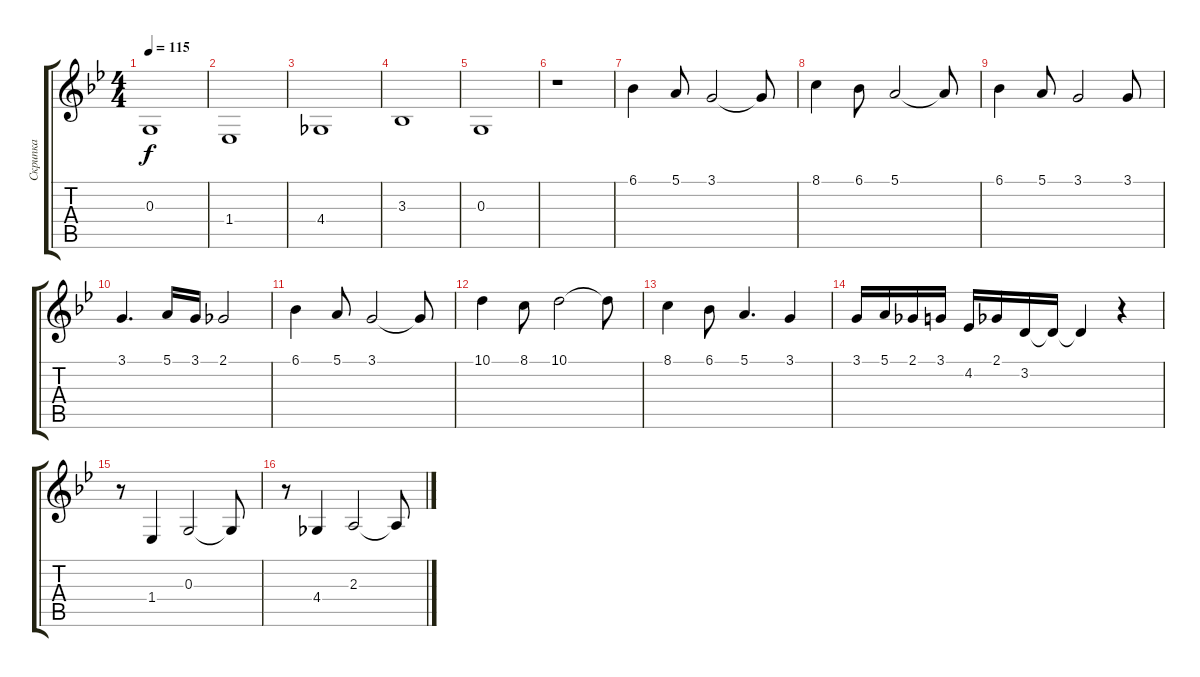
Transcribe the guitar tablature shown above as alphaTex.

\track ("Скрипка " "Скрипка ") {instrument stringensemble1}
\staff {score tabs}
\tuning (E4 B3 G3 D3 A2 E2) {hide}
\ts (4 4)
\tempo 115
\clef g2
\ks gminor
0.3.1{dy f} |
1.4.1 |
4.4.1 |
3.3.1 |
0.3.1 |
r.1 |
6.1.4 5.1.8 3.1.2 3.1{t}.8 |
8.1.4 6.1.8 5.1.2 5.1{t}.8 |
6.1.4 5.1.8 3.1.2 3.1.8 |
3.1.4{d} 5.1.16 3.1.16 2.1.2 |
6.1.4 5.1.8 3.1.2 3.1{t}.8 |
10.1.4 8.1.8 10.1.2 10.1{t}.8 |
8.1.4 6.1.8 5.1.4{d} 3.1.4 |
3.1.16 5.1.16 2.1.16 3.1.16 4.2.16 2.1.16 3.2.16 3.2{t}.16 3.2{t}.4 r.4 |
r.8 1.4.4 0.3.2 0.3{t}.8 |
r.8 4.4.4 2.3.2 2.3{t}.8
